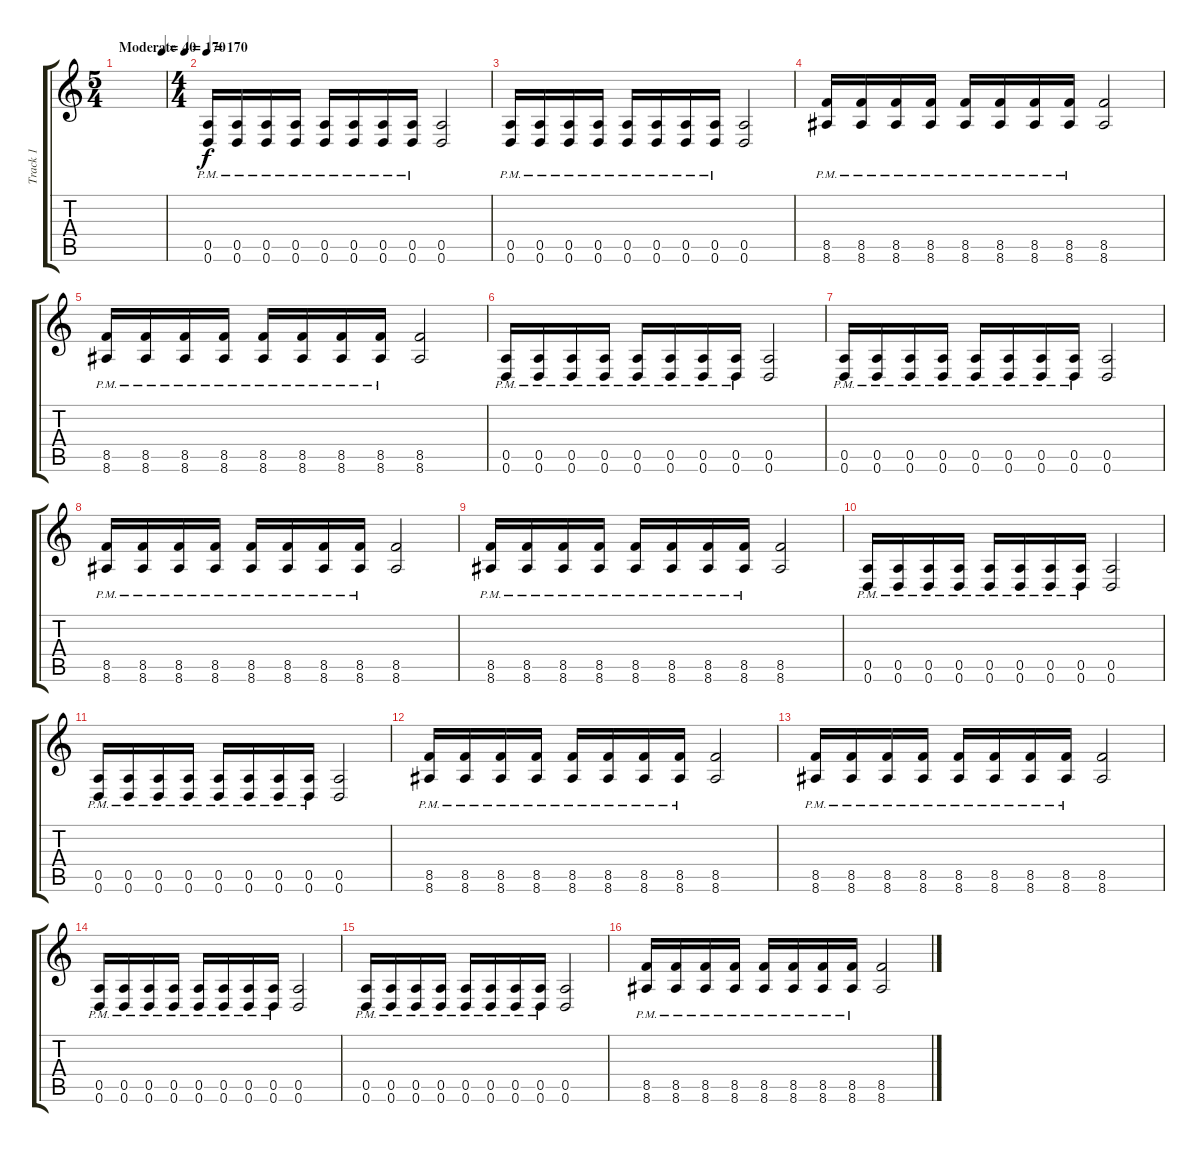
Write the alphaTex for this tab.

\track ("Track 1" "Track 1") {instrument distortionguitar}
\staff {score tabs}
\tuning (E4 B3 G3 D3 A2 D2) {hide}
\ts (5 4)
\tempo (170 "Moderate")
\tempo (40 0.9333333333333333)
\tempo (170 "Moderate")
\clef g2
\ks c
|
\ts (4 4)
\tempo 170
(0.5{pm} 0.6{pm}).16 (0.5{pm} 0.6{pm}).16 (0.5{pm} 0.6{pm}).16 (0.5{pm} 0.6{pm}).16 (0.5{pm} 0.6{pm}).16 (0.5{pm} 0.6{pm}).16 (0.5{pm} 0.6{pm}).16 (0.5{pm} 0.6{pm}).16 (0.5 0.6).2 |
(0.5{pm} 0.6{pm}).16 (0.5{pm} 0.6{pm}).16 (0.5{pm} 0.6{pm}).16 (0.5{pm} 0.6{pm}).16 (0.5{pm} 0.6{pm}).16 (0.5{pm} 0.6{pm}).16 (0.5{pm} 0.6{pm}).16 (0.5{pm} 0.6{pm}).16 (0.5 0.6).2 |
(8.5{pm} 8.6{pm}).16 (8.5{pm} 8.6{pm}).16 (8.5{pm} 8.6{pm}).16 (8.5{pm} 8.6{pm}).16 (8.5{pm} 8.6{pm}).16 (8.5{pm} 8.6{pm}).16 (8.5{pm} 8.6{pm}).16 (8.5{pm} 8.6{pm}).16 (8.5 8.6).2 |
(8.5{pm} 8.6{pm}).16 (8.5{pm} 8.6{pm}).16 (8.5{pm} 8.6{pm}).16 (8.5{pm} 8.6{pm}).16 (8.5{pm} 8.6{pm}).16 (8.5{pm} 8.6{pm}).16 (8.5{pm} 8.6{pm}).16 (8.5{pm} 8.6{pm}).16 (8.5 8.6).2 |
(0.5{pm} 0.6{pm}).16 (0.5{pm} 0.6{pm}).16 (0.5{pm} 0.6{pm}).16 (0.5{pm} 0.6{pm}).16 (0.5{pm} 0.6{pm}).16 (0.5{pm} 0.6{pm}).16 (0.5{pm} 0.6{pm}).16 (0.5{pm} 0.6{pm}).16 (0.5 0.6).2 |
(0.5{pm} 0.6{pm}).16 (0.5{pm} 0.6{pm}).16 (0.5{pm} 0.6{pm}).16 (0.5{pm} 0.6{pm}).16 (0.5{pm} 0.6{pm}).16 (0.5{pm} 0.6{pm}).16 (0.5{pm} 0.6{pm}).16 (0.5{pm} 0.6{pm}).16 (0.5 0.6).2 |
(8.5{pm} 8.6{pm}).16 (8.5{pm} 8.6{pm}).16 (8.5{pm} 8.6{pm}).16 (8.5{pm} 8.6{pm}).16 (8.5{pm} 8.6{pm}).16 (8.5{pm} 8.6{pm}).16 (8.5{pm} 8.6{pm}).16 (8.5{pm} 8.6{pm}).16 (8.5 8.6).2 |
(8.5{pm} 8.6{pm}).16 (8.5{pm} 8.6{pm}).16 (8.5{pm} 8.6{pm}).16 (8.5{pm} 8.6{pm}).16 (8.5{pm} 8.6{pm}).16 (8.5{pm} 8.6{pm}).16 (8.5{pm} 8.6{pm}).16 (8.5{pm} 8.6{pm}).16 (8.5 8.6).2 |
(0.5{pm} 0.6{pm}).16 (0.5{pm} 0.6{pm}).16 (0.5{pm} 0.6{pm}).16 (0.5{pm} 0.6{pm}).16 (0.5{pm} 0.6{pm}).16 (0.5{pm} 0.6{pm}).16 (0.5{pm} 0.6{pm}).16 (0.5{pm} 0.6{pm}).16 (0.5 0.6).2 |
(0.5{pm} 0.6{pm}).16 (0.5{pm} 0.6{pm}).16 (0.5{pm} 0.6{pm}).16 (0.5{pm} 0.6{pm}).16 (0.5{pm} 0.6{pm}).16 (0.5{pm} 0.6{pm}).16 (0.5{pm} 0.6{pm}).16 (0.5{pm} 0.6{pm}).16 (0.5 0.6).2 |
(8.5{pm} 8.6{pm}).16 (8.5{pm} 8.6{pm}).16 (8.5{pm} 8.6{pm}).16 (8.5{pm} 8.6{pm}).16 (8.5{pm} 8.6{pm}).16 (8.5{pm} 8.6{pm}).16 (8.5{pm} 8.6{pm}).16 (8.5{pm} 8.6{pm}).16 (8.5 8.6).2 |
(8.5{pm} 8.6{pm}).16 (8.5{pm} 8.6{pm}).16 (8.5{pm} 8.6{pm}).16 (8.5{pm} 8.6{pm}).16 (8.5{pm} 8.6{pm}).16 (8.5{pm} 8.6{pm}).16 (8.5{pm} 8.6{pm}).16 (8.5{pm} 8.6{pm}).16 (8.5 8.6).2 |
(0.5{pm} 0.6{pm}).16 (0.5{pm} 0.6{pm}).16 (0.5{pm} 0.6{pm}).16 (0.5{pm} 0.6{pm}).16 (0.5{pm} 0.6{pm}).16 (0.5{pm} 0.6{pm}).16 (0.5{pm} 0.6{pm}).16 (0.5{pm} 0.6{pm}).16 (0.5 0.6).2 |
(0.5{pm} 0.6{pm}).16 (0.5{pm} 0.6{pm}).16 (0.5{pm} 0.6{pm}).16 (0.5{pm} 0.6{pm}).16 (0.5{pm} 0.6{pm}).16 (0.5{pm} 0.6{pm}).16 (0.5{pm} 0.6{pm}).16 (0.5{pm} 0.6{pm}).16 (0.5 0.6).2 |
(8.5{pm} 8.6{pm}).16 (8.5{pm} 8.6{pm}).16 (8.5{pm} 8.6{pm}).16 (8.5{pm} 8.6{pm}).16 (8.5{pm} 8.6{pm}).16 (8.5{pm} 8.6{pm}).16 (8.5{pm} 8.6{pm}).16 (8.5{pm} 8.6{pm}).16 (8.5 8.6).2
